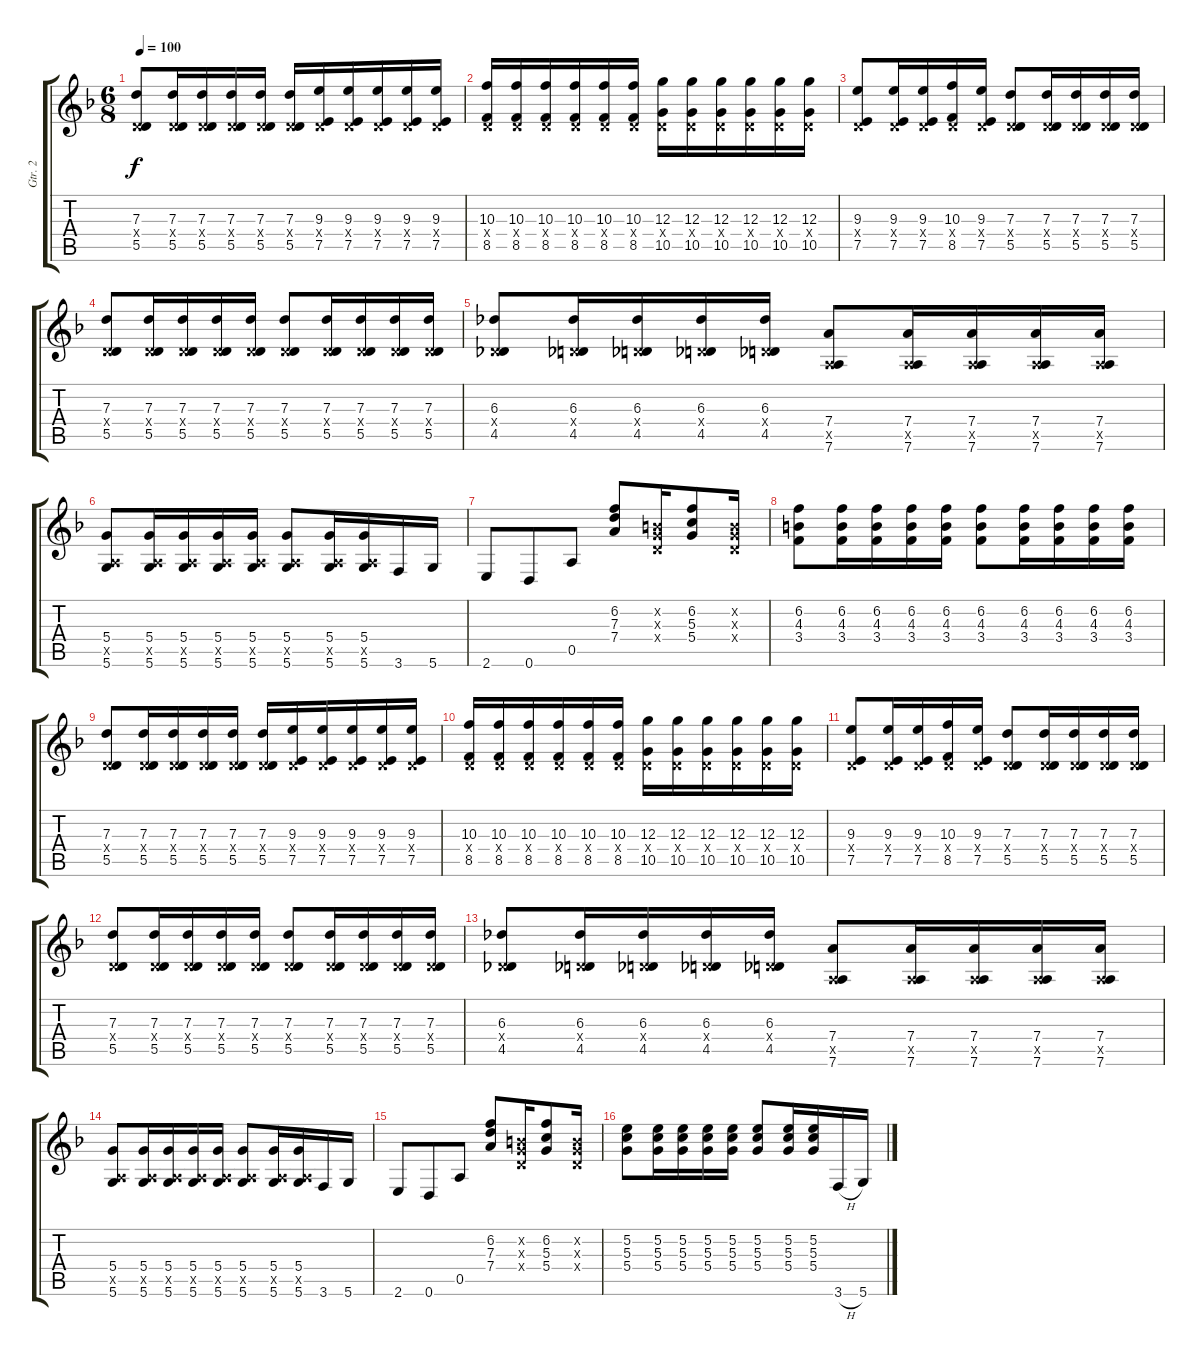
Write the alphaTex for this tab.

\track ("Gtr. 2" "Gtr. 2") {instrument overdrivenguitar}
\staff {score tabs}
\tuning (E4 B3 G3 D3 A2 D2) {hide}
\ts (6 8)
\tempo 100
\clef g2
\ks f
(7.3 0.4{x} 5.5).8{dy f} (7.3 0.4{x} 5.5).16 (7.3 0.4{x} 5.5).16 (7.3 0.4{x} 5.5).16 (7.3 0.4{x} 5.5).16 (7.3 0.4{x} 5.5).16 (9.3 0.4{x} 7.5).16 (9.3 0.4{x} 7.5).16 (9.3 0.4{x} 7.5).16 (9.3 0.4{x} 7.5).16 (9.3 0.4{x} 7.5).16 |
(10.3 0.4{x} 8.5).16 (10.3 0.4{x} 8.5).16 (10.3 0.4{x} 8.5).16 (10.3 0.4{x} 8.5).16 (10.3 0.4{x} 8.5).16 (10.3 0.4{x} 8.5).16 (12.3 0.4{x} 10.5).16 (12.3 0.4{x} 10.5).16 (12.3 0.4{x} 10.5).16 (12.3 0.4{x} 10.5).16 (12.3 0.4{x} 10.5).16 (12.3 0.4{x} 10.5).16 |
(9.3 0.4{x} 7.5).8 (9.3 0.4{x} 7.5).16 (9.3 0.4{x} 7.5).16 (10.3 0.4{x} 8.5).16 (9.3 0.4{x} 7.5).16 (7.3 0.4{x} 5.5).8 (7.3 0.4{x} 5.5).16 (7.3 0.4{x} 5.5).16 (7.3 0.4{x} 5.5).16 (7.3 0.4{x} 5.5).16 |
(7.3 0.4{x} 5.5).8 (7.3 0.4{x} 5.5).16 (7.3 0.4{x} 5.5).16 (7.3 0.4{x} 5.5).16 (7.3 0.4{x} 5.5).16 (7.3 0.4{x} 5.5).8 (7.3 0.4{x} 5.5).16 (7.3 0.4{x} 5.5).16 (7.3 0.4{x} 5.5).16 (7.3 0.4{x} 5.5).16 |
(6.3 0.4{x} 4.5).8 (6.3 0.4{x} 4.5).16 (6.3 0.4{x} 4.5).16 (6.3 0.4{x} 4.5).16 (6.3 0.4{x} 4.5).16 (7.4 0.5{x} 7.6).8 (7.4 0.5{x} 7.6).16 (7.4 0.5{x} 7.6).16 (7.4 0.5{x} 7.6).16 (7.4 0.5{x} 7.6).16 |
(5.4 0.5{x} 5.6).8 (5.4 0.5{x} 5.6).16 (5.4 0.5{x} 5.6).16 (5.4 0.5{x} 5.6).16 (5.4 0.5{x} 5.6).16 (5.4 0.5{x} 5.6).8 (5.4 0.5{x} 5.6).16 (5.4 0.5{x} 5.6).16 3.6.16 5.6.16 |
2.6.8 0.6.8 0.5.8 (6.2 7.3 7.4).8 (0.2{x} 0.3{x} 0.4{x}).16 (6.2 5.3 5.4).8 (0.2{x} 0.3{x} 0.4{x}).16 |
(6.2 4.3 3.4).8 (6.2 4.3 3.4).16 (6.2 4.3 3.4).16 (6.2 4.3 3.4).16 (6.2 4.3 3.4).16 (6.2 4.3 3.4).8 (6.2 4.3 3.4).16 (6.2 4.3 3.4).16 (6.2 4.3 3.4).16 (6.2 4.3 3.4).16 |
(7.3 0.4{x} 5.5).8 (7.3 0.4{x} 5.5).16 (7.3 0.4{x} 5.5).16 (7.3 0.4{x} 5.5).16 (7.3 0.4{x} 5.5).16 (7.3 0.4{x} 5.5).16 (9.3 0.4{x} 7.5).16 (9.3 0.4{x} 7.5).16 (9.3 0.4{x} 7.5).16 (9.3 0.4{x} 7.5).16 (9.3 0.4{x} 7.5).16 |
(10.3 0.4{x} 8.5).16 (10.3 0.4{x} 8.5).16 (10.3 0.4{x} 8.5).16 (10.3 0.4{x} 8.5).16 (10.3 0.4{x} 8.5).16 (10.3 0.4{x} 8.5).16 (12.3 0.4{x} 10.5).16 (12.3 0.4{x} 10.5).16 (12.3 0.4{x} 10.5).16 (12.3 0.4{x} 10.5).16 (12.3 0.4{x} 10.5).16 (12.3 0.4{x} 10.5).16 |
(9.3 0.4{x} 7.5).8 (9.3 0.4{x} 7.5).16 (9.3 0.4{x} 7.5).16 (10.3 0.4{x} 8.5).16 (9.3 0.4{x} 7.5).16 (7.3 0.4{x} 5.5).8 (7.3 0.4{x} 5.5).16 (7.3 0.4{x} 5.5).16 (7.3 0.4{x} 5.5).16 (7.3 0.4{x} 5.5).16 |
(7.3 0.4{x} 5.5).8 (7.3 0.4{x} 5.5).16 (7.3 0.4{x} 5.5).16 (7.3 0.4{x} 5.5).16 (7.3 0.4{x} 5.5).16 (7.3 0.4{x} 5.5).8 (7.3 0.4{x} 5.5).16 (7.3 0.4{x} 5.5).16 (7.3 0.4{x} 5.5).16 (7.3 0.4{x} 5.5).16 |
(6.3 0.4{x} 4.5).8 (6.3 0.4{x} 4.5).16 (6.3 0.4{x} 4.5).16 (6.3 0.4{x} 4.5).16 (6.3 0.4{x} 4.5).16 (7.4 0.5{x} 7.6).8 (7.4 0.5{x} 7.6).16 (7.4 0.5{x} 7.6).16 (7.4 0.5{x} 7.6).16 (7.4 0.5{x} 7.6).16 |
(5.4 0.5{x} 5.6).8 (5.4 0.5{x} 5.6).16 (5.4 0.5{x} 5.6).16 (5.4 0.5{x} 5.6).16 (5.4 0.5{x} 5.6).16 (5.4 0.5{x} 5.6).8 (5.4 0.5{x} 5.6).16 (5.4 0.5{x} 5.6).16 3.6.16 5.6.16 |
2.6.8 0.6.8 0.5.8 (6.2 7.3 7.4).8 (0.2{x} 0.3{x} 0.4{x}).16 (6.2 5.3 5.4).8 (0.2{x} 0.3{x} 0.4{x}).16 |
(5.2 5.3 5.4).8 (5.2 5.3 5.4).16 (5.2 5.3 5.4).16 (5.2 5.3 5.4).16 (5.2 5.3 5.4).16 (5.2 5.3 5.4).8 (5.2 5.3 5.4).16 (5.2 5.3 5.4).16 3.6{h}.16 5.6.16
